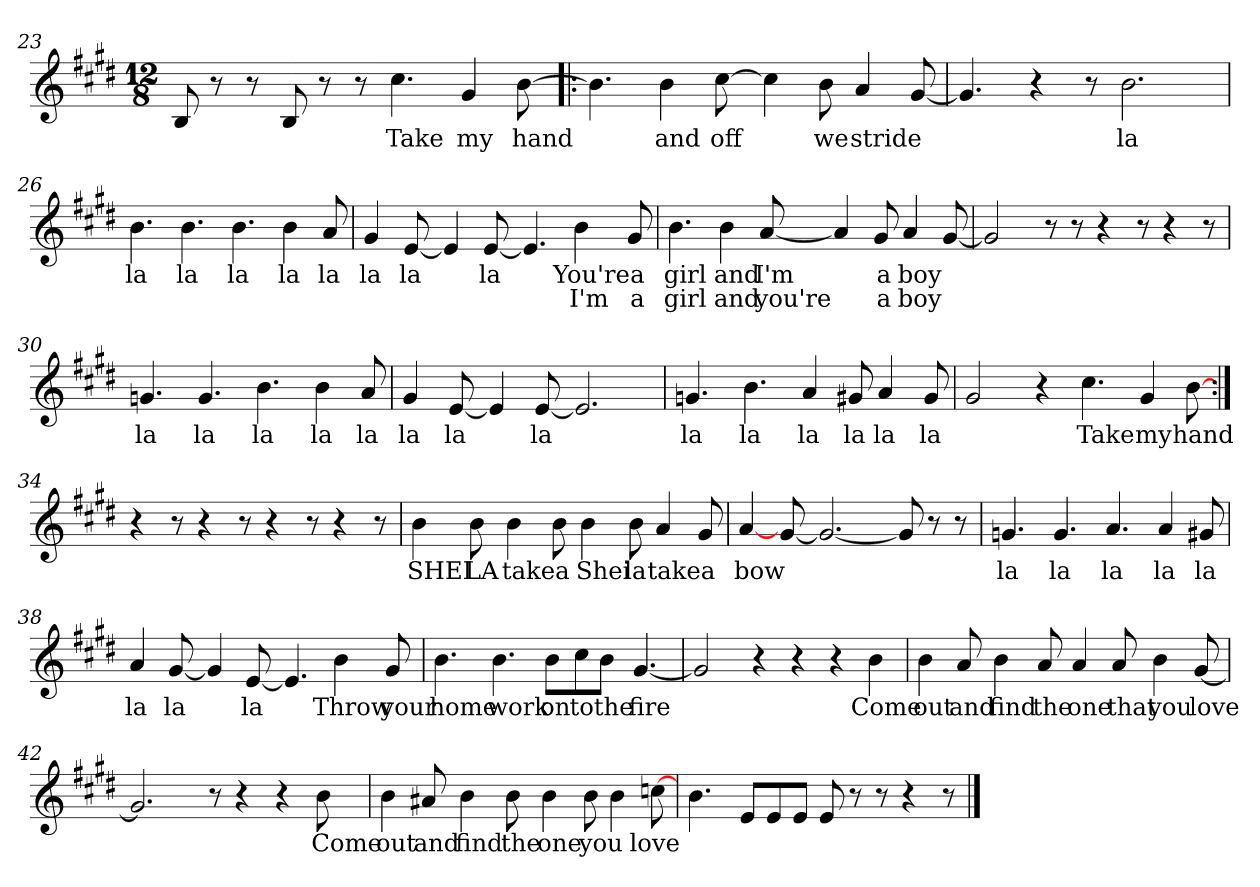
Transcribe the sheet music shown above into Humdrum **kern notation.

**kern	**text	**text
*part1	*part1	*part1
*staff1	*staff1	*staff1
*clefG2	*	*
*k[f#c#g#d#]	*	*
*E:	*	*
*M12/8	*	*
=23	=23	=23
8B/	.	.
8r	.	.
8r	.	.
8B/	.	.
8r	.	.
8r	.	.
4.cc#\	Take	.
4g#/	my	.
[8b\	hand	.
=24!|:	=24!|:	=24!|:
4.b\]	.	.
4b\	and	.
[8cc#\	off	.
4cc#\]	.	.
8b\	we	.
4a/	stride	.
[8g#/	.	.
!!LO:LB:g=z
=25	=25	=25
4.g#/]	.	.
4r	.	.
8r	.	.
2.b\	la	.
=26	=26	=26
4.b\	la	.
4.b\	la	.
4.b\	la	.
4b\	la	.
8a/	la	.
=27	=27	=27
4g#/	la	.
[8e/	la	.
4e/]	.	.
[8e/	la	.
4.e/]	.	.
4b\	You're	I'm
8g#/	a	a
!!LO:LB:g=z
=28	=28	=28
4.b\	girl	girl
4b\	and	and
[8a/	I'm	you're
4a/]	.	.
8g#/	a	a
4a/	boy	boy
[8g#/	.	.
=29	=29	=29
2g#/]	.	.
8r	.	.
8r	.	.
4r	.	.
8r	.	.
4r	.	.
8r	.	.
=30	=30	=30
4.gn/	la	.
4.g/	la	.
4.b\	la	.
4b\	la	.
8a/	la	.
!!LO:LB:g=z
=31	=31	=31
4g#/	la	.
[8e/	la	.
4e/]	.	.
[8e/	la	.
2.e/]	.	.
=32	=32	=32
4.gn/	la	.
4.b\	la	.
4a/	la	.
8g#X/	la	.
4a/	la	.
8g#/	la	.
=33	=33	=33
2g#/	.	.
4r	.	.
4.cc#\	Take	.
4g#/	my	.
[8b\	hand	.
!!LO:LB:g=z
=34:|!	=34:|!	=34:|!
4r	.	.
8r	.	.
4r	.	.
8r	.	.
4r	.	.
8r	.	.
4r	.	.
8r	.	.
=35	=35	=35
4b\	SHEI	.
8b\	LA	.
4b\	take	.
8b\	a	.
4b\	Shei	.
8b\	la	.
4a/	take	.
8g#/	a	.
=36	=36	=36
[4a/	bow	.
[8g#/	.	.
2.g#/_	.	.
8g#/]	.	.
8r	.	.
8r	.	.
!!LO:LB:g=z
=37	=37	=37
4.gn/	la	.
4.g/	la	.
4.a/	la	.
4a/	la	.
8g#X/	la	.
=38	=38	=38
4a/	la	.
[8g#/	la	.
4g#/]	.	.
[8e/	la	.
4.e/]	.	.
4b\	Throw	.
8g#/	your	.
=39	=39	=39
4.b\	home	.
4.b\	work	.
8b\L	on	.
8cc#\	to	.
8b\J	the	.
[4.g#/	fire	.
!!LO:LB:g=z
=40	=40	=40
2g#/]	.	.
4r	.	.
4r	.	.
4r	.	.
4b\	Come	.
=41	=41	=41
4b\	out	.
8a/	and	.
4b\	find	.
8a/	the	.
4a/	one	.
8a/	that	.
4b\	you	.
[8g#/	love	.
=42	=42	=42
2.g#/]	.	.
8r	.	.
4r	.	.
4r	.	.
8b\	Come	.
!!LO:LB:g=z
=43	=43	=43
4b\	out	.
8a#X/	and	.
4b\	find	.
8b\	the	.
4b\	one	.
8b\	you	.
4b\	.	.
[8ccn\	love	.
=44	=44	=44
4.b\	.	.
8e/L	.	.
8e/	.	.
8e/J	.	.
8e/	.	.
8r	.	.
8r	.	.
4r	.	.
8r	.	.
==	==	==
*-	*-	*-
